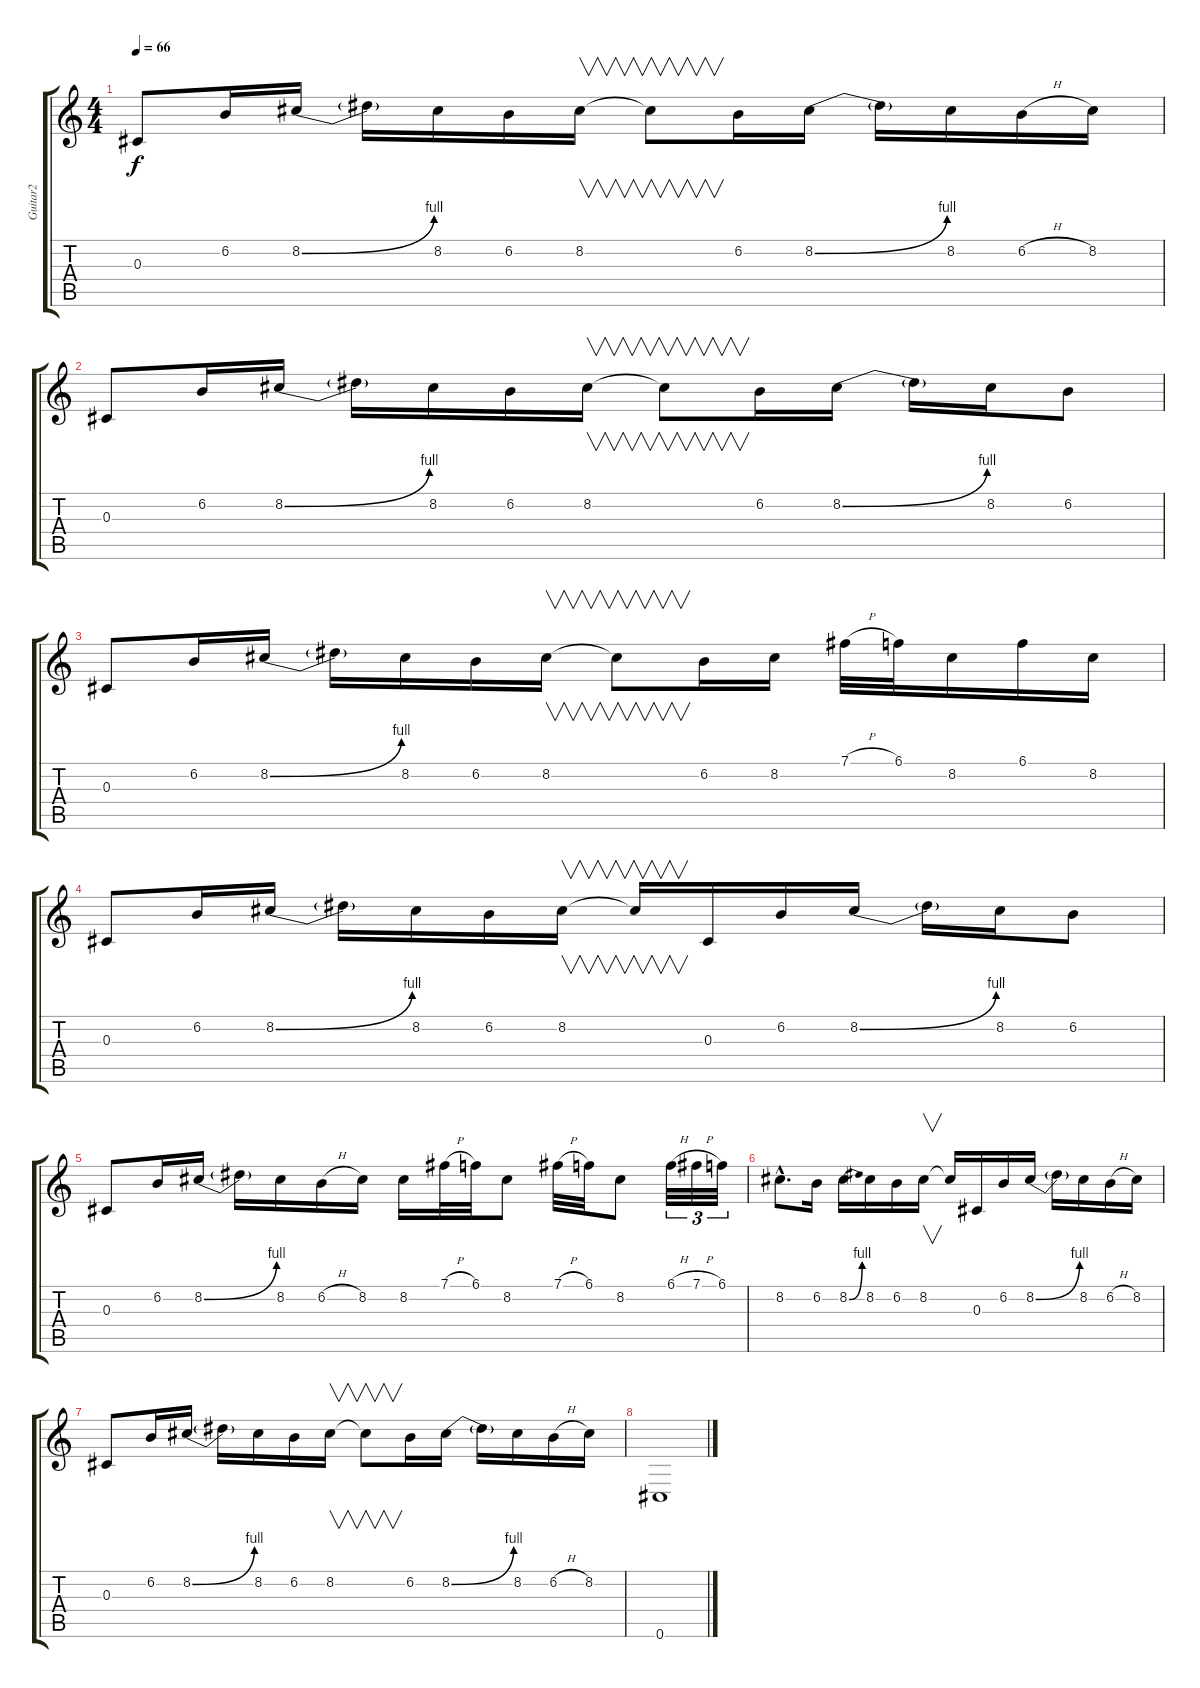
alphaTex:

\track ("Guitar2" "Guitar2") {instrument acousticguitarsteel}
\staff {score tabs}
\tuning (B3 F3 Db3 B2 Ab2 Db2) {hide}
\ts (4 4)
\tempo 66
\clef g2
\ks c
0.3.8{dy f} 6.2.16 8.2{be (bend 0 0 60 4)}.16 8.2{t}.16 8.2.16 6.2.16 8.2.16{v} 8.2{t}.8{v} 6.2.16 8.2{be (bend 0 0 60 4)}.16 8.2{t}.16 8.2.16 6.2{h}.16 8.2.16 |
0.3.8 6.2.16 8.2{be (bend 0 0 60 4)}.16 8.2{t}.16 8.2.16 6.2.16 8.2.16{v} 8.2{t}.8{v} 6.2.16 8.2{be (bend 0 0 60 4)}.16 8.2{t}.16 8.2.16 6.2.8 |
0.3.8 6.2.16 8.2{be (bend 0 0 60 4)}.16 8.2{t}.16 8.2.16 6.2.16 8.2.16{v} 8.2{t}.8{v} 6.2.16 8.2.16 7.1{h}.32 6.1.32 8.2.16 6.1.16 8.2.16 |
0.3.8 6.2.16 8.2{be (bend 0 0 60 4)}.16 8.2{t}.16 8.2.16 6.2.16 8.2.16{v} 8.2{t}.16{v} 0.3.16 6.2.16 8.2{be (bend 0 0 60 4)}.16 8.2{t}.16 8.2.16 6.2.8 |
0.3.8 6.2.16 8.2{be (bend 0 0 60 4)}.16 8.2{t}.16 8.2.16 6.2{h}.16 8.2.16 8.2.16 7.1{h}.32 6.1.32 8.2.8 7.1{h}.32 6.1.32 8.2.8 6.1{h}.32{tu (3 2)} 7.1{h}.32{tu (3 2)} 6.1.32{tu (3 2)} |
8.2{hac}.8{d} 6.2.16 8.2{be (bend 0 0 60 4)}.16 8.2.16 6.2.16 8.2.16{v} 8.2{t}.16 0.3.16 6.2.16 8.2{be (bend 0 0 60 4)}.16 8.2{t}.16 8.2.16 6.2{h}.16 8.2.16 |
0.3.8 6.2.16 8.2{be (bend 0 0 60 4)}.16 8.2{t}.16 8.2.16 6.2.16 8.2.16{v} 8.2{t}.8{v} 6.2.16 8.2{be (bend 0 0 60 4)}.16 8.2{t}.16 8.2.16 6.2{h}.16 8.2.16 |
0.6.1
